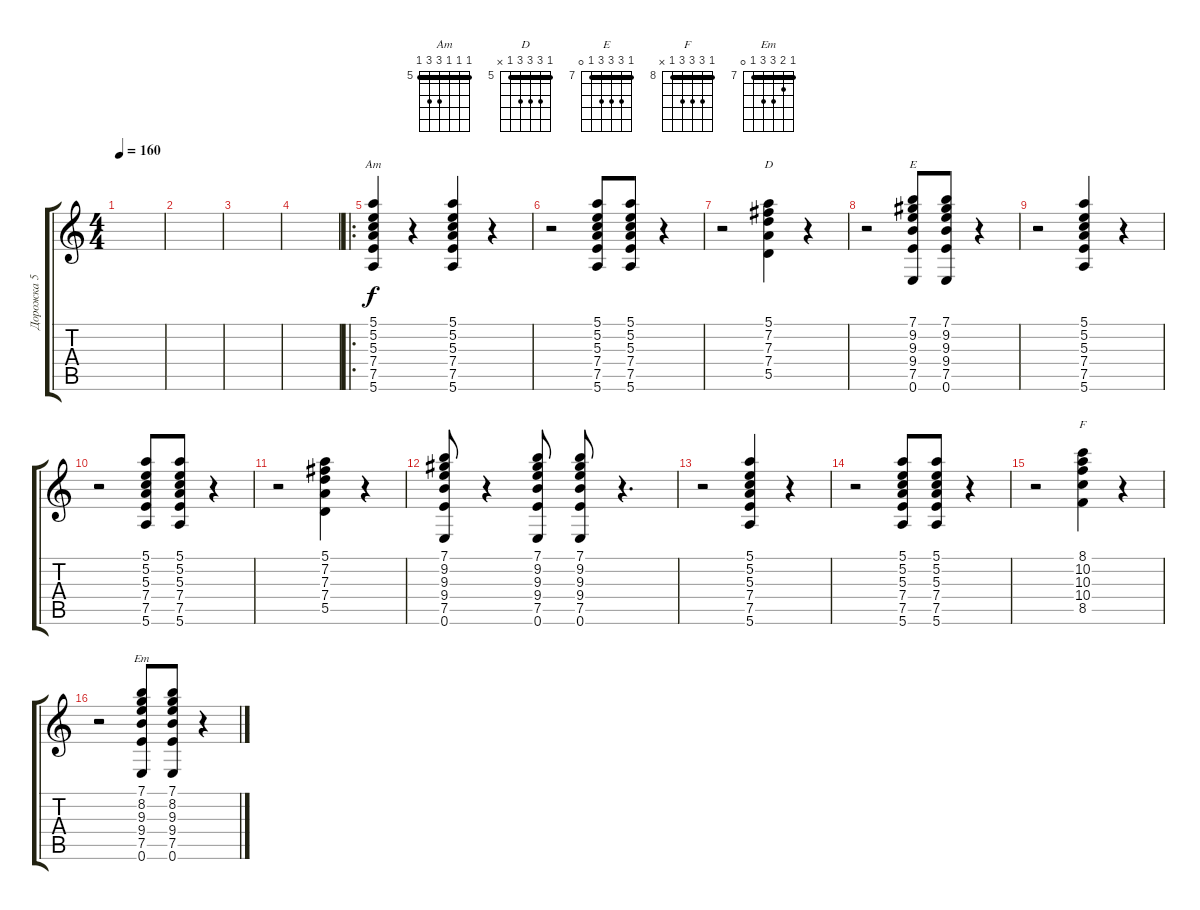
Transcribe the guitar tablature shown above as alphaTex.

\track ("Дорожка 5" "Дорожка 5") {instrument acousticguitarnylon}
\staff {score tabs}
\tuning (E4 B3 G3 D3 A2 E2) {hide}
\chord ("Am" 5 5 5 7 7 5) {firstfret 5 barre 5}
\chord ("D" 5 7 7 7 5 x) {firstfret 5 barre 5}
\chord ("E" 7 9 9 9 7 0) {firstfret 7 barre 7}
\chord ("F" 8 10 10 10 8 x) {firstfret 8 barre 8}
\chord ("Em" 7 8 9 9 7 0) {firstfret 7 barre 7}
\ts (4 4)
\tempo 160
\clef g2
\ks c
|
|
|
|
\ro
(5.1 5.2 5.3 7.4 7.5 5.6).4{ch "Am" volume 7 instrument acousticguitarnylon} r.4 (5.1 5.2 5.3 7.4 7.5 5.6).4 r.4 |
r.2 (5.1 5.2 5.3 7.4 7.5 5.6).8 (5.1 5.2 5.3 7.4 7.5 5.6).8 r.4 |
r.2 (5.1 7.2 7.3 7.4 5.5).4{ch "D"} r.4 |
r.2 (7.1 9.2 9.3 9.4 7.5 0.6).8{ch "E"} (7.1 9.2 9.3 9.4 7.5 0.6).8 r.4 |
r.2 (5.1 5.2 5.3 7.4 7.5 5.6).4 r.4 |
r.2 (5.1 5.2 5.3 7.4 7.5 5.6).8 (5.1 5.2 5.3 7.4 7.5 5.6).8 r.4 |
r.2 (5.1 7.2 7.3 7.4 5.5).4 r.4 |
(7.1 9.2 9.3 9.4 7.5 0.6).8 r.4 (7.1 9.2 9.3 9.4 7.5 0.6).8 (7.1 9.2 9.3 9.4 7.5 0.6).8 r.4{d} |
r.2 (5.1 5.2 5.3 7.4 7.5 5.6).4 r.4 |
r.2 (5.1 5.2 5.3 7.4 7.5 5.6).8 (5.1 5.2 5.3 7.4 7.5 5.6).8 r.4 |
r.2 (8.1 10.2 10.3 10.4 8.5).4{ch "F"} r.4 |
r.2 (7.1 8.2 9.3 9.4 7.5 0.6).8{ch "Em"} (7.1 8.2 9.3 9.4 7.5 0.6).8 r.4
